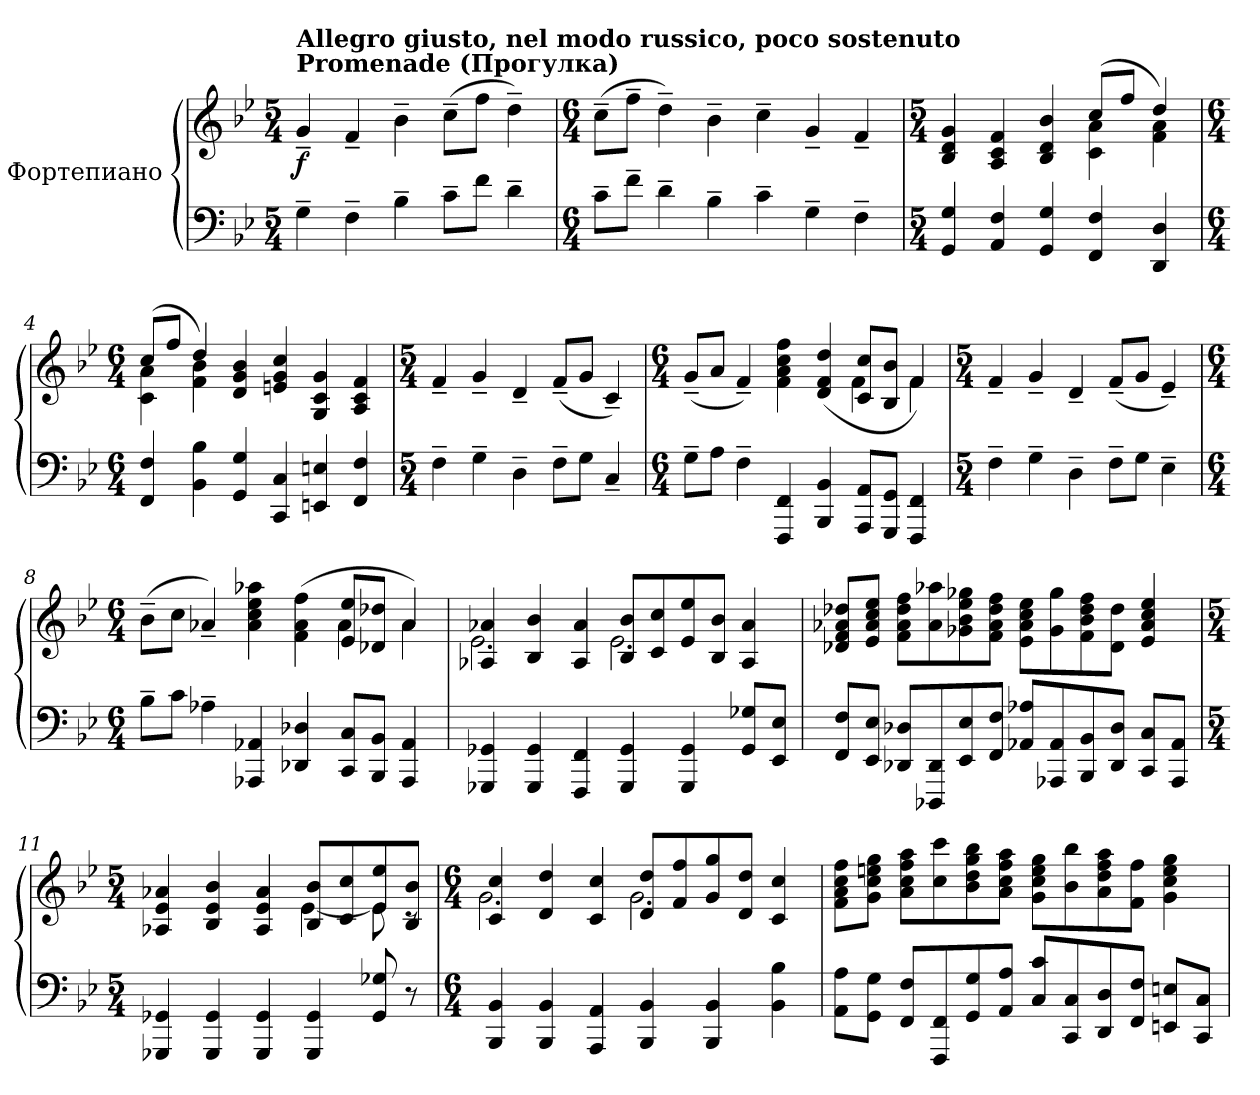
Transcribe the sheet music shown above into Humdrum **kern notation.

**kern	**kern	**dynam
*part1	*part1	*part1
*staff2	*staff1	*staff1/2
*I"Фортепиано	*	*
*clefF4	*clefG2	*
*k[b-e-]	*k[b-e-]	*
*M5/4	*M5/4	*
*MM90	*MM90	*
=1	=1	=1
!	!LO:TX:a:B:t=Promenade (Прогулка)	!
!	!LO:TX:a:B:t=Allegro giusto, nel modo russico, poco sostenuto	!
!	!	!LO:DY:b
4G~\	4g~/	f
4F~\	4f~/	.
4B-~\	4b-~\	.
8c~\L	(8cc~\L	.
8f\J	8ff\J	.
4d~\	4dd~\)	.
=2	=2	=2
*M6/4	*M6/4	*
8c~\L	(8cc~\L	.
8f~\J	8ff~\J	.
4d~\	4dd~\)	.
4B-~\	4b-~\	.
4c~\	4cc~\	.
4G~\	4g~/	.
4F~\	4f~/	.
=3	=3	=3
*M5/4	*M5/4	*
*	*^	*
4GG/ 4G/	4B-/ 4d/ 4g/	2.ryy	.
4AA/ 4F/	4A/ 4c/ 4f/	.	.
4GG/ 4G/	4B-/ 4d/ 4b-/	.	.
4FF/ 4F/	(>8cc/L	4c\ 4a\	.
.	8ff/J	.	.
4DD/ 4D/	4dd/)	4f\ 4a\	.
!!LO:LB:g=z	!!
=4	=4	=4	=4
*M6/4	*M6/4	*	*
4FF/ 4F/	(8cc/L	4c\ 4a\	.
.	8ff/J	.	.
4BB-\ 4B-\	4dd/)	4f\ 4b-\	.
4GG/ 4G/	4d/ 4g/ 4b-/	1ryy	.
4CC/ 4C/	4en/ 4g/ 4cc/	.	.
4EEn/ 4En/	4G/ 4c/ 4g/	.	.
4FF/ 4F/	4A/ 4c/ 4f/	.	.
*	*v	*v	*
=5	=5	=5
*M5/4	*M5/4	*
4F~\	4f~/	.
4G~\	4g~/	.
4D~\	4d~/	.
8F~\L	(8f~/L	.
8G\J	8g/J	.
4C~/	4c~/)	.
=6	=6	=6
*M6/4	*M6/4	*
*	*^	*
8G~\L	(8g~/L	1ryy	.
8A\J	8a/J	.	.
4F~\	4f~/)	.	.
4FFF/ 4FF/	4f\ 4a\ 4cc\ 4ff\	.	.
4BBB-/ 4BB-/	(4d/ 4f/ 4dd/	.	.
8AAA/ 8AA/L	8c/ 8cc/L	4f\	.
8GGG/ 8GG/J	8B-/ 8b-/J	.	.
4FFF/ 4FF/	4f/)	4f\	.
*	*v	*v	*
!!LO:LB:g=z
=7	=7	=7
*M5/4	*M5/4	*
4F~\	4f~/	.
4G~\	4g~/	.
4D~\	4d~/	.
8F~\L	(8f~/L	.
8G\J	8g/J	.
4E-~\	4e-~/)	.
=8	=8	=8
*M6/4	*M6/4	*
*	*^	*
8B-~\L	(8b-~\L	1ryy	.
8c\J	8cc\J	.	.
4A-X~\	4a-X~/)	.	.
4AAA-X/ 4AA-X/	4a-\ 4cc\ 4ee-\ 4aa-X\	.	.
4DD-X/ 4D-X/	(>4f\ 4a-\ 4ff\	.	.
8CC/ 8C/L	8e-/ 8ee-/L	4a-\	.
8BBB-/ 8BB-/J	8d-X/ 8dd-X/J	.	.
4AAA-/ 4AA-/	4a-/)	4a-\	.
=9	=9	=9	=9
4GGG-X/ 4GG-X/	4A-X/ 4a-X/	2.e-\	.
4GGG-/ 4GG-/	4B-/ 4b-/	.	.
4FFF/ 4FF/	4A-/ 4a-/	.	.
4GGG-/ 4GG-/	8B-/ 8b-/L	2.e-\	.
.	8c/ 8cc/	.	.
4GGG-/ 4GG-/	8e-/ 8ee-/	.	.
.	8B-/ 8b-/J	.	.
8GG-/ 8G-X/L	4A-/ 4a-/	.	.
8EE-/ 8E-/J	.	.	.
*	*v	*v	*
!!LO:LB:g=z
=10	=10	=10
8FF/ 8F/L	8d-X/ 8f/ 8a-X/ 8dd-X/L	.
8EE-/ 8E-/J	8e-/ 8a-/ 8cc/ 8ee-/J	.
8DD-X/ 8D-X/L	8f\ 8a-\ 8dd-\ 8ff\L	.
8DDD-X/ 8DD-/	8a-\ 8aa-X\	.
8EE-/ 8E-/	8g-X\ 8b-\ 8ee-\ 8gg-X\	.
8FF/ 8F/J	8f\ 8a-\ 8dd-\ 8ff\J	.
8AA-X/ 8A-X/L	8e-\ 8a-\ 8cc\ 8ee-\L	.
8AAA-X/ 8AA-/	8g-\ 8gg-\	.
8BBB-/ 8BB-/	8f\ 8b-\ 8dd-\ 8ff\	.
8DD-/ 8D-/J	8d-\ 8dd-\J	.
8CC/ 8C/L	4e-/ 4a-/ 4cc/ 4ee-/	.
8AAA-/ 8AA-/J	.	.
=11	=11	=11
*M5/4	*M5/4	*
*	*^	*
4GGG-X/ 4GG-X/	4A-X/ 4e-/ 4a-X/	2.ryy	.
4GGG-/ 4GG-/	4B-/ 4e-/ 4b-/	.	.
4GGG-/ 4GG-/	4A-/ 4e-/ 4a-/	.	.
4GGG-/ 4GG-/	8B-/ 8b-/L	[4e-\	.
.	8c/ 8cc/	.	.
8GG-/ 8G-X/	8e-/ 8ee-/	8e-\]	.
8r	8B-/ 8b-/J	8rc	.
!!LO:PB:g=z	!!
=12	=12	=12	=12
*M6/4	*M6/4	*	*
4BBB-/ 4BB-/	4c/ 4cc/	2.g\	.
4BBB-/ 4BB-/	4d/ 4dd/	.	.
4AAA/ 4AA/	4c/ 4cc/	.	.
4BBB-/ 4BB-/	8d/ 8dd/L	2.g\	.
.	8f/ 8ff/	.	.
4BBB-/ 4BB-/	8g/ 8gg/	.	.
.	8d/ 8dd/J	.	.
4BB-\ 4B-\	4c/ 4cc/	.	.
*	*v	*v	*
=13	=13	=13
8AA\ 8A\L	8f\ 8a\ 8cc\ 8ff\L	.
8GG\ 8G\J	8g\ 8cc\ 8een\ 8gg\J	.
8FF/ 8F/L	8a\ 8cc\ 8ff\ 8aa\L	.
8FFF/ 8FF/	8cc\ 8ccc\	.
8GG/ 8G/	8b-\ 8dd\ 8gg\ 8bb-\	.
8AA/ 8A/J	8a\ 8cc\ 8ff\ 8aa\J	.
8C/ 8c/L	8g\ 8cc\ 8ee\ 8gg\L	.
8CC/ 8C/	8b-\ 8bb-\	.
8DD/ 8D/	8a\ 8dd\ 8ff\ 8aa\	.
8FF/ 8F/J	8f\ 8ff\J	.
8EEn/ 8En/L	4g\ 4cc\ 4ee\ 4gg\	.
8CC/ 8C/J	.	.
=	=	=
*-	*-	*-
